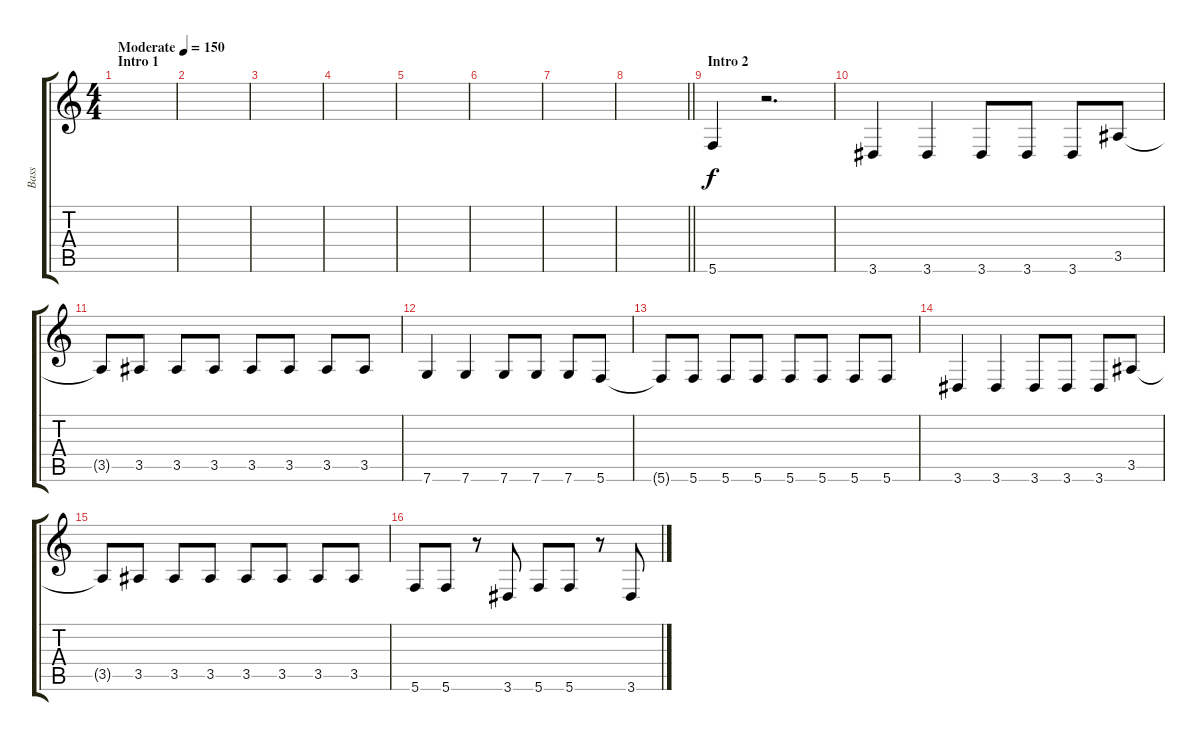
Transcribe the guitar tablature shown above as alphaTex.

\track ("Bass" "Bass") {instrument electricbasspick}
\staff {score tabs}
\tuning (D4 A3 F3 C3 G2 C2) {hide}
\ts (4 4)
\section ("" "Intro 1")
\tempo (150 "Moderate")
\clef g2
\ks c
|
|
|
|
|
|
|
\barLineRight lightlight
|
\section ("" "Intro 2")
5.6.4 r.2{d} |
3.6.4 3.6.4 3.6.8 3.6.8 3.6.8 3.5.8 |
3.5{t}.8 3.5.8 3.5.8 3.5.8 3.5.8 3.5.8 3.5.8 3.5.8 |
7.6.4 7.6.4 7.6.8 7.6.8 7.6.8 5.6.8 |
5.6{t}.8 5.6.8 5.6.8 5.6.8 5.6.8 5.6.8 5.6.8 5.6.8 |
3.6.4 3.6.4 3.6.8 3.6.8 3.6.8 3.5.8 |
3.5{t}.8 3.5.8 3.5.8 3.5.8 3.5.8 3.5.8 3.5.8 3.5.8 |
5.6.8 5.6.8 r.8 3.6.8 5.6.8 5.6.8 r.8 3.6.8
